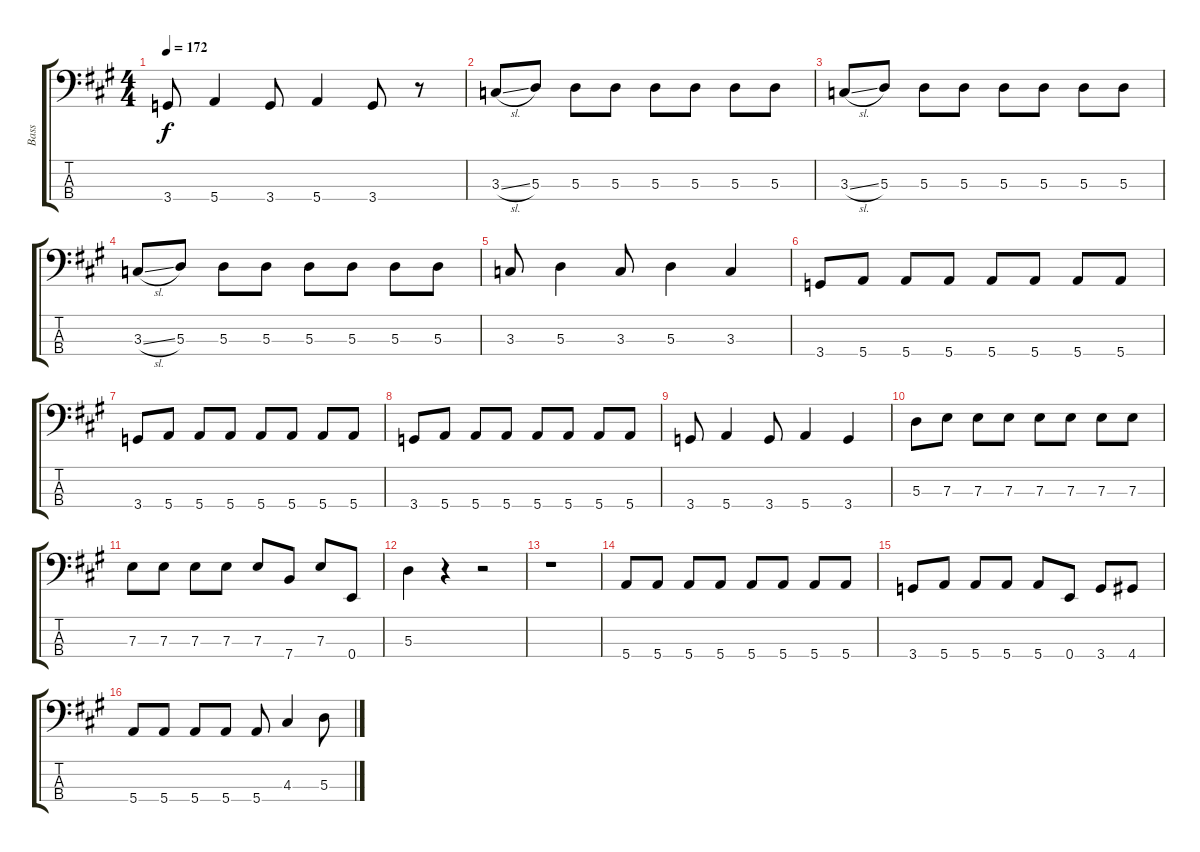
\track ("Bass" "Bass") {instrument electricbasspick}
\staff {score tabs}
\tuning (G2 D2 A1 E1) {hide}
\ts (4 4)
\tempo 172
\clef f4
\ks a
3.4.8{dy f} 5.4.4 3.4.8 5.4.4 3.4.8 r.8 |
3.3{sl}.8 5.3.8 5.3.8 5.3.8 5.3.8 5.3.8 5.3.8 5.3.8 |
3.3{sl}.8 5.3.8 5.3.8 5.3.8 5.3.8 5.3.8 5.3.8 5.3.8 |
3.3{sl}.8 5.3.8 5.3.8 5.3.8 5.3.8 5.3.8 5.3.8 5.3.8 |
3.3.8 5.3.4 3.3.8 5.3.4 3.3.4 |
3.4.8 5.4.8 5.4.8 5.4.8 5.4.8 5.4.8 5.4.8 5.4.8 |
3.4.8 5.4.8 5.4.8 5.4.8 5.4.8 5.4.8 5.4.8 5.4.8 |
3.4.8 5.4.8 5.4.8 5.4.8 5.4.8 5.4.8 5.4.8 5.4.8 |
3.4.8 5.4.4 3.4.8 5.4.4 3.4.4 |
5.3.8 7.3.8 7.3.8 7.3.8 7.3.8 7.3.8 7.3.8 7.3.8 |
7.3.8 7.3.8 7.3.8 7.3.8 7.3.8 7.4.8 7.3.8 0.4.8 |
5.3.4 r.4 r.2 |
r.1 |
5.4.8 5.4.8 5.4.8 5.4.8 5.4.8 5.4.8 5.4.8 5.4.8 |
3.4.8 5.4.8 5.4.8 5.4.8 5.4.8 0.4.8 3.4.8 4.4.8 |
5.4.8 5.4.8 5.4.8 5.4.8 5.4.8 4.3.4 5.3.8
